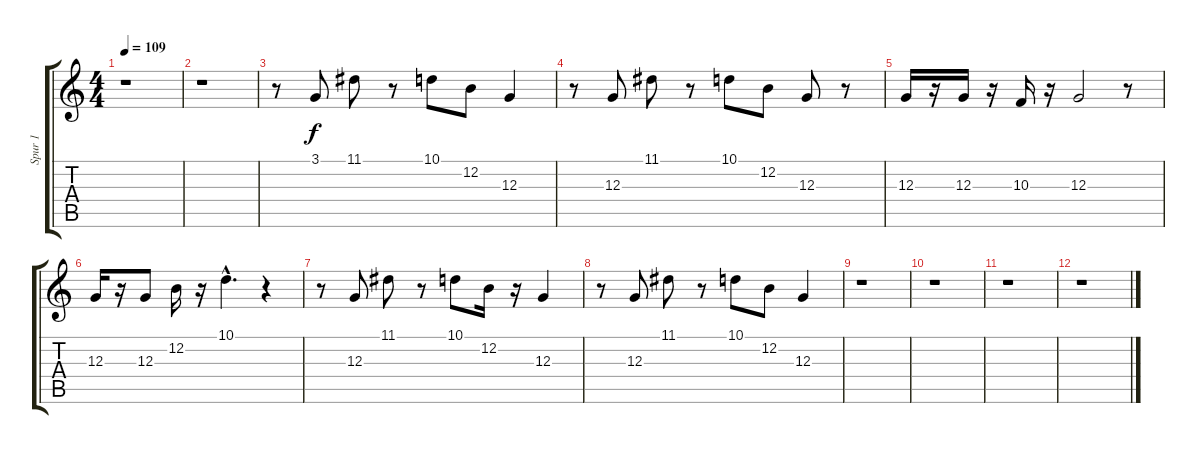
\track ("Spur 1" "Spur 1") {instrument pad1newage}
\staff {score tabs}
\tuning (E4 B3 G3 D3 A2 E2) {hide}
\ts (4 4)
\tempo 109
\clef g2
\ks c
r.1{dy f} |
r.1 |
r.8 3.1.8 11.1.8 r.8 10.1.8 12.2.8 12.3.4 |
r.8 12.3.8 11.1.8 r.8 10.1.8 12.2.8 12.3.8 r.8 |
12.3.16 r.16 12.3.16 r.16 10.3.16 r.16 12.3.2 r.8 |
12.3.16 r.16 12.3.8 12.2.16 r.16 10.1{hac}.4{d} r.4 |
r.8 12.3.8 11.1.8 r.8 10.1.8 12.2.16 r.16 12.3.4 |
r.8 12.3.8 11.1.8 r.8 10.1.8 12.2.8 12.3.4 |
r.1 |
r.1 |
r.1 |
r.1
